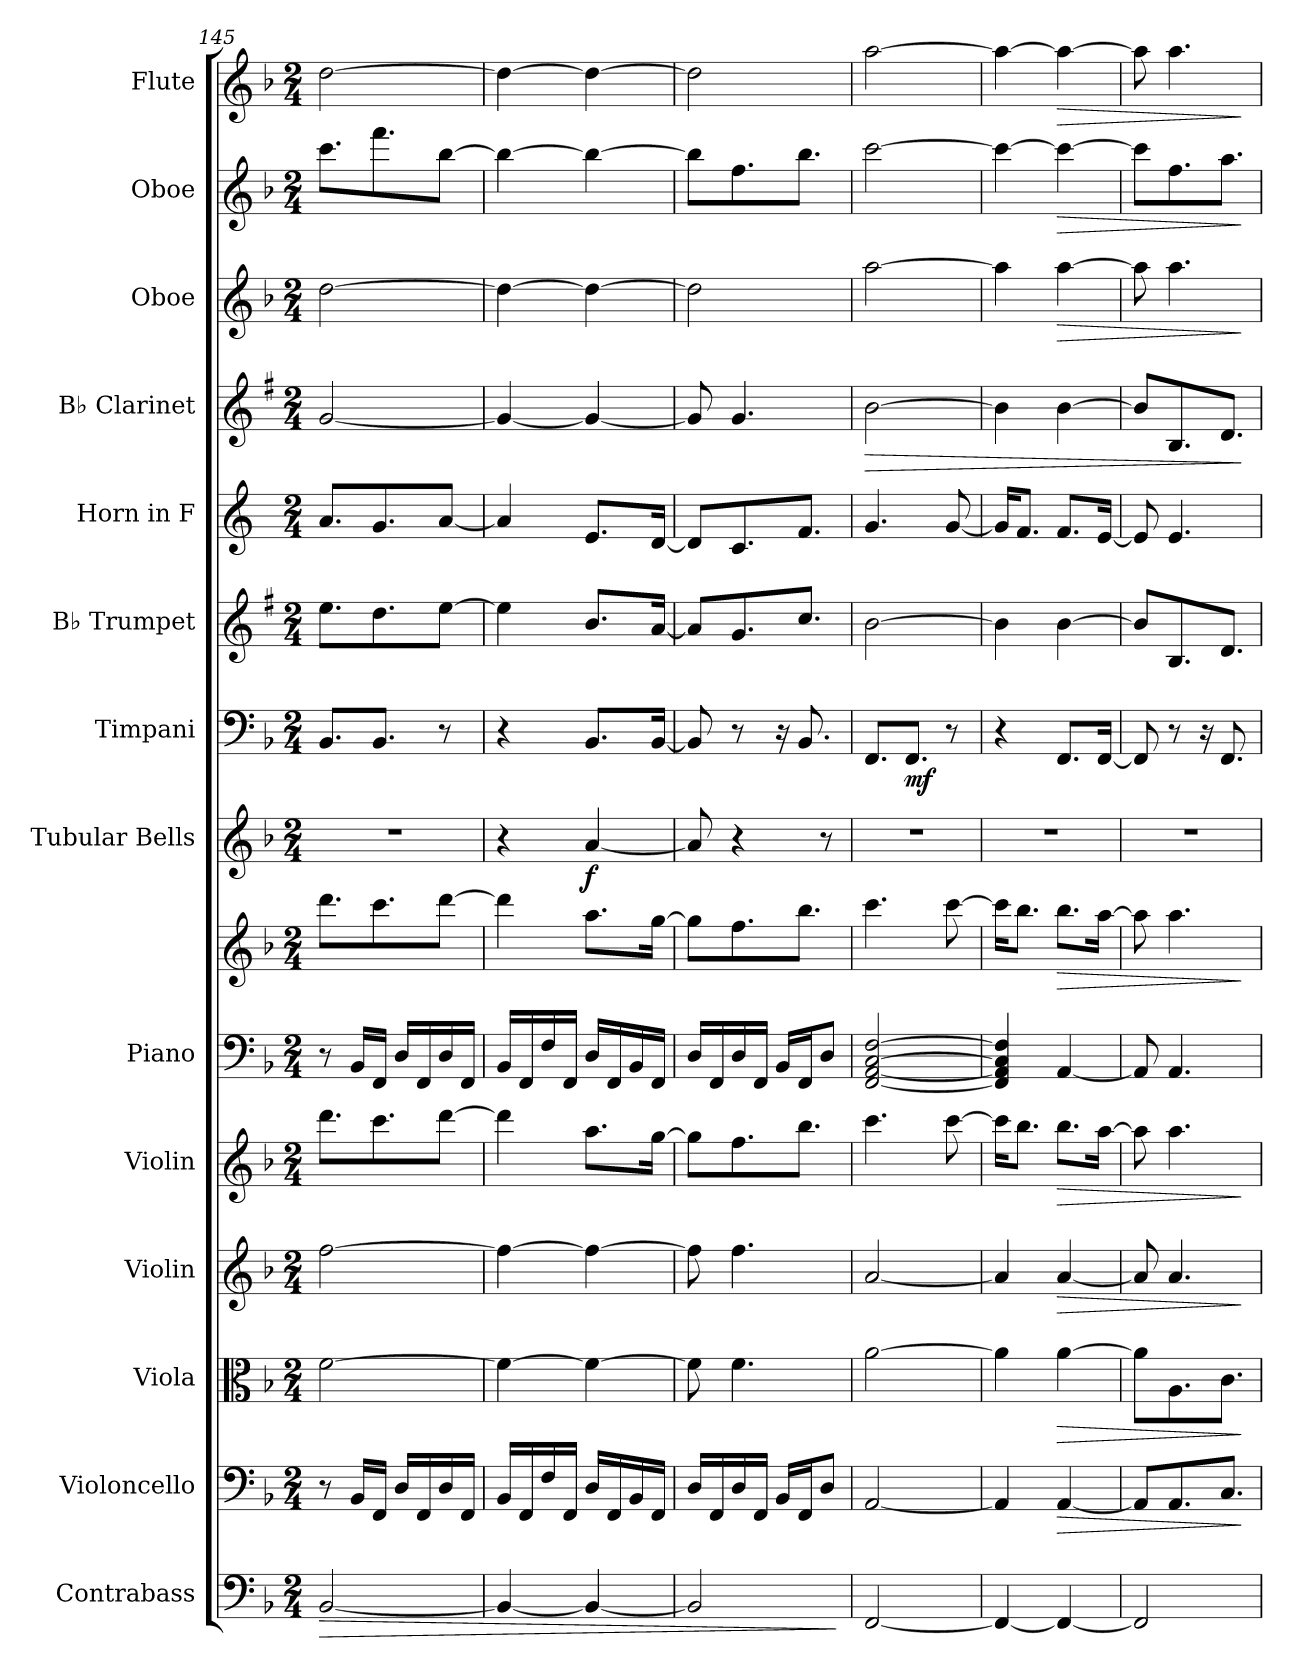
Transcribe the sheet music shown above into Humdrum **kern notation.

**kern	**dynam	**kern	**dynam	**kern	**dynam	**kern	**dynam	**kern	**dynam	**kern	**kern	**dynam	**kern	**dynam	**kern	**dynam	**kern	**kern	**kern	**dynam	**kern	**dynam	**kern	**dynam	**kern	**dynam
*part14	*part14	*part13	*part13	*part12	*part12	*part11	*part11	*part10	*part10	*part9	*part9	*part9	*part8	*part8	*part7	*part7	*part6	*part5	*part4	*part4	*part3	*part3	*part2	*part2	*part1	*part1
*staff15	*staff15	*staff14	*staff14	*staff13	*staff13	*staff12	*staff12	*staff11	*staff11	*staff10	*staff9	*staff9/10	*staff8	*staff8	*staff7	*staff7	*staff6	*staff5	*staff4	*staff4	*staff3	*staff3	*staff2	*staff2	*staff1	*staff1
*I"Contrabass	*	*I"Violoncello	*	*I"Viola	*	*I"Violin	*	*I"Violin	*	*I"Piano	*	*	*I"Tubular Bells	*	*I"Timpani	*	*I"B♭ Trumpet	*I"Horn in F	*I"B♭ Clarinet	*	*I"Oboe	*	*I"Oboe	*	*I"Flute	*
*I'Cb.	*	*I'Vc.	*	*I'Vla.	*	*I'Vln.	*	*I'Vln.	*	*I'Pno.	*	*	*I'Tu. Be.	*	*I'Timp.	*	*I'B♭ Tpt.	*	*I'B♭ Cl.	*	*I'Ob.	*	*I'Ob.	*	*I'Fl.	*
*clefF4	*	*clefF4	*	*clefC3	*	*clefG2	*	*clefG2	*	*clefF4	*clefG2	*	*clefG2	*	*clefF4	*	*clefG2	*clefG2	*clefG2	*	*clefG2	*	*clefG2	*	*clefG2	*
*ITrd7c12	*	*	*	*	*	*	*	*	*	*	*	*	*	*	*	*	*ITrd1c2	*ITrd4c7	*ITrd1c2	*	*	*	*	*	*	*
*k[b-]	*	*k[b-]	*	*k[b-]	*	*k[b-]	*	*k[b-]	*	*k[b-]	*k[b-]	*	*k[b-]	*	*k[b-]	*	*k[b-]	*k[b-]	*k[b-]	*	*k[b-]	*	*k[b-]	*	*k[b-]	*
*M2/4	*	*M2/4	*	*M2/4	*	*M2/4	*	*M2/4	*	*M2/4	*M2/4	*	*M2/4	*	*M2/4	*	*M2/4	*M2/4	*M2/4	*	*M2/4	*	*M2/4	*	*M2/4	*
=145	=145	=145	=145	=145	=145	=145	=145	=145	=145	=145	=145	=145	=145	=145	=145	=145	=145	=145	=145	=145	=145	=145	=145	=145	=145	=145
!	!LO:HP:b	!	!	!	!	!	!	!	!	!	!	!	!	!	!	!	!	!	!	!	!	!	!	!	!	!
[2BBB-/	>	8r	.	[2f\	.	[2ff\	.	8.ddd\L	.	8r	8.ddd\L	.	2r	.	8.BB-/L	.	8.dd\L	8.d/L	[2f/	.	[2dd\	.	8.ccc\L	.	[2dd\	.
.	.	16BB-/LL	.	.	.	.	.	.	.	16BB-/LL	.	.	.	.	.	.	.	.	.	.	.	.	.	.	.	.
.	.	16FF/JJ	.	.	.	.	.	8.ccc\	.	16FF/JJ	8.ccc\	.	.	.	8.BB-/J	.	8.cc\	8.c/	.	.	.	.	8.fff\	.	.	.
.	.	16D/LL	.	.	.	.	.	.	.	16D/LL	.	.	.	.	.	.	.	.	.	.	.	.	.	.	.	.
.	.	16FF/	.	.	.	.	.	.	.	16FF/	.	.	.	.	.	.	.	.	.	.	.	.	.	.	.	.
.	.	16D/	.	.	.	.	.	[8ddd\J	.	16D/	[8ddd\J	.	.	.	8r	.	[8dd\J	[8d/J	.	.	.	.	[8bb-\J	.	.	.
.	.	16FF/JJ	.	.	.	.	.	.	.	16FF/JJ	.	.	.	.	.	.	.	.	.	.	.	.	.	.	.	.
=146	=146	=146	=146	=146	=146	=146	=146	=146	=146	=146	=146	=146	=146	=146	=146	=146	=146	=146	=146	=146	=146	=146	=146	=146	=146	=146
4BBB-/_	.	16BB-/LL	.	4f\_	.	4ff\_	.	4ddd\]	.	16BB-/LL	4ddd\]	.	4r	.	4r	.	4dd\]	4d/]	4f/_	.	4dd\_	.	4bb-\_	.	4dd\_	.
.	.	16FF/	.	.	.	.	.	.	.	16FF/	.	.	.	.	.	.	.	.	.	.	.	.	.	.	.	.
.	.	16F/	.	.	.	.	.	.	.	16F/	.	.	.	.	.	.	.	.	.	.	.	.	.	.	.	.
.	.	16FF/JJ	.	.	.	.	.	.	.	16FF/JJ	.	.	.	.	.	.	.	.	.	.	.	.	.	.	.	.
!	!	!	!	!	!	!	!	!	!	!	!	!	!	!LO:DY:b	!	!	!	!	!	!	!	!	!	!	!	!
4BBB-/_	.	16D/LL	.	4f\_	.	4ff\_	.	8.aa\L	.	16D/LL	8.aa\L	.	[4a/	f	8.BB-/L	.	8.a/L	8.A/L	4f/_	.	4dd\_	.	4bb-\_	.	4dd\_	.
.	.	16FF/	.	.	.	.	.	.	.	16FF/	.	.	.	.	.	.	.	.	.	.	.	.	.	.	.	.
.	.	16BB-/	.	.	.	.	.	.	.	16BB-/	.	.	.	.	.	.	.	.	.	.	.	.	.	.	.	.
.	.	16FF/JJ	.	.	.	.	.	[16gg\Jk	.	16FF/JJ	[16gg\Jk	.	.	.	[16BB-/Jk	.	[16g/Jk	[16G/Jk	.	.	.	.	.	.	.	.
=147	=147	=147	=147	=147	=147	=147	=147	=147	=147	=147	=147	=147	=147	=147	=147	=147	=147	=147	=147	=147	=147	=147	=147	=147	=147	=147
2BBB-/]	.	16D/LL	.	8f\]	.	8ff\]	.	8gg\L]	.	16D/LL	8gg\L]	.	8a/]	.	8BB-/]	.	8g/L]	8G/L]	8f/]	.	2dd\]	.	8bb-\L]	.	2dd\]	.
.	.	16FF/	.	.	.	.	.	.	.	16FF/	.	.	.	.	.	.	.	.	.	.	.	.	.	.	.	.
.	.	16D/	.	4.f\	.	4.ff\	.	8.ff\	.	16D/	8.ff\	.	4r	.	8r	.	8.f/	8.F/	4.f/	.	.	.	8.ff\	.	.	.
.	.	16FF/JJ	.	.	.	.	.	.	.	16FF/JJ	.	.	.	.	.	.	.	.	.	.	.	.	.	.	.	.
.	.	16BB-/LL	.	.	.	.	.	.	.	16BB-/LL	.	.	.	.	16r	.	.	.	.	.	.	.	.	.	.	.
.	.	16FF/J	.	.	.	.	.	8.bb-\J	.	16FF/J	8.bb-\J	.	.	.	8.BB-/	.	8.b-/J	8.B-/J	.	.	.	.	8.bb-\J	.	.	.
.	.	8D/J	.	.	.	.	.	.	.	8D/J	.	.	8r	.	.	.	.	.	.	.	.	.	.	.	.	.
.	]	.	.	.	.	.	.	.	.	.	.	.	.	.	.	.	.	.	.	.	.	.	.	.	.	.
=148	=148	=148	=148	=148	=148	=148	=148	=148	=148	=148	=148	=148	=148	=148	=148	=148	=148	=148	=148	=148	=148	=148	=148	=148	=148	=148
!	!	!	!	!	!	!	!	!	!	!	!	!	!	!	!	!	!	!	!	!LO:HP:b	!	!	!	!	!	!
[2FFF/	.	[2AA/	.	[2a\	.	[2a/	.	4.ccc\	.	[2FF/ [2AA/ [2C/ [2F/	4.ccc\	.	2r	.	8.FF/L	.	[2a\	4.c/	[2a\	>	[2aa\	.	[2ccc\	.	[2aa\	.
!	!	!	!	!	!	!	!	!	!	!	!	!	!	!	!	!LO:DY:b	!	!	!	!	!	!	!	!	!	!
.	.	.	.	.	.	.	.	.	.	.	.	.	.	.	8.FF/J	mf	.	.	.	.	.	.	.	.	.	.
.	.	.	.	.	.	.	.	[8ccc\	.	.	[8ccc\	.	.	.	8r	.	.	[8c/	.	.	.	.	.	.	.	.
!!LO:PB:g=z
=149	=149	=149	=149	=149	=149	=149	=149	=149	=149	=149	=149	=149	=149	=149	=149	=149	=149	=149	=149	=149	=149	=149	=149	=149	=149	=149
4FFF/_	.	4AA/]	.	4a\]	.	4a/]	.	16ccc\KL]	.	4FF/] 4AA/] 4C/] 4F/]	16ccc\KL]	.	2r	.	4r	.	4a\]	16c/KL]	4a\]	.	4aa\]	.	4ccc\_	.	4aa\_	.
.	.	.	.	.	.	.	.	8.bb-\J	.	.	8.bb-\J	.	.	.	.	.	.	8.B-/J	.	.	.	.	.	.	.	.
!	!	!	!LO:HP:b	!	!LO:HP:b	!	!LO:HP:b	!	!LO:HP:b	!	!	!LO:HP:b	!	!	!	!	!	!	!	!	!	!LO:HP:b	!	!LO:HP:b	!	!LO:HP:b
4FFF/_	.	[4AA/	>	[4a\	>	[4a/	>	8.bb-\L	>	[4AA/	8.bb-\L	>	.	.	8.FF/L	.	[4a\	8.B-/L	[4a\	.	[4aa\	>	4ccc\_	>	4aa\_	>
.	.	.	.	.	.	.	.	[16aa\Jk	.	.	[16aa\Jk	.	.	.	[16FF/Jk	.	.	[16A/Jk	.	.	.	.	.	.	.	.
=150	=150	=150	=150	=150	=150	=150	=150	=150	=150	=150	=150	=150	=150	=150	=150	=150	=150	=150	=150	=150	=150	=150	=150	=150	=150	=150
2FFF/]	.	8AA/L]	.	8a\L]	.	8a/]	.	8aa\]	.	8AA/]	8aa\]	.	2r	.	8FF/]	.	8a/L]	8A/]	8a/L]	.	8aa\]	.	8ccc\L]	.	8aa\]	.
.	.	8.AA/	.	8.A\	.	4.a/	.	4.aa\	.	4.AA/	4.aa\	.	.	.	8r	.	8.A/	4.A/	8.A/	.	4.aa\	.	8.ff\	.	4.aa\	.
.	.	.	.	.	.	.	.	.	.	.	.	.	.	.	16r	.	.	.	.	.	.	.	.	.	.	.
.	.	8.C/J	.	8.c\J	.	.	.	.	.	.	.	.	.	.	8.FF/	.	8.c/J	.	8.c/J	.	.	.	8.aa\J	.	.	.
.	.	.	]	.	]	.	]	.	]	.	.	]	.	.	.	.	.	.	.	]	.	]	.	]	.	]
=	=	=	=	=	=	=	=	=	=	=	=	=	=	=	=	=	=	=	=	=	=	=	=	=	=	=
*-	*-	*-	*-	*-	*-	*-	*-	*-	*-	*-	*-	*-	*-	*-	*-	*-	*-	*-	*-	*-	*-	*-	*-	*-	*-	*-
